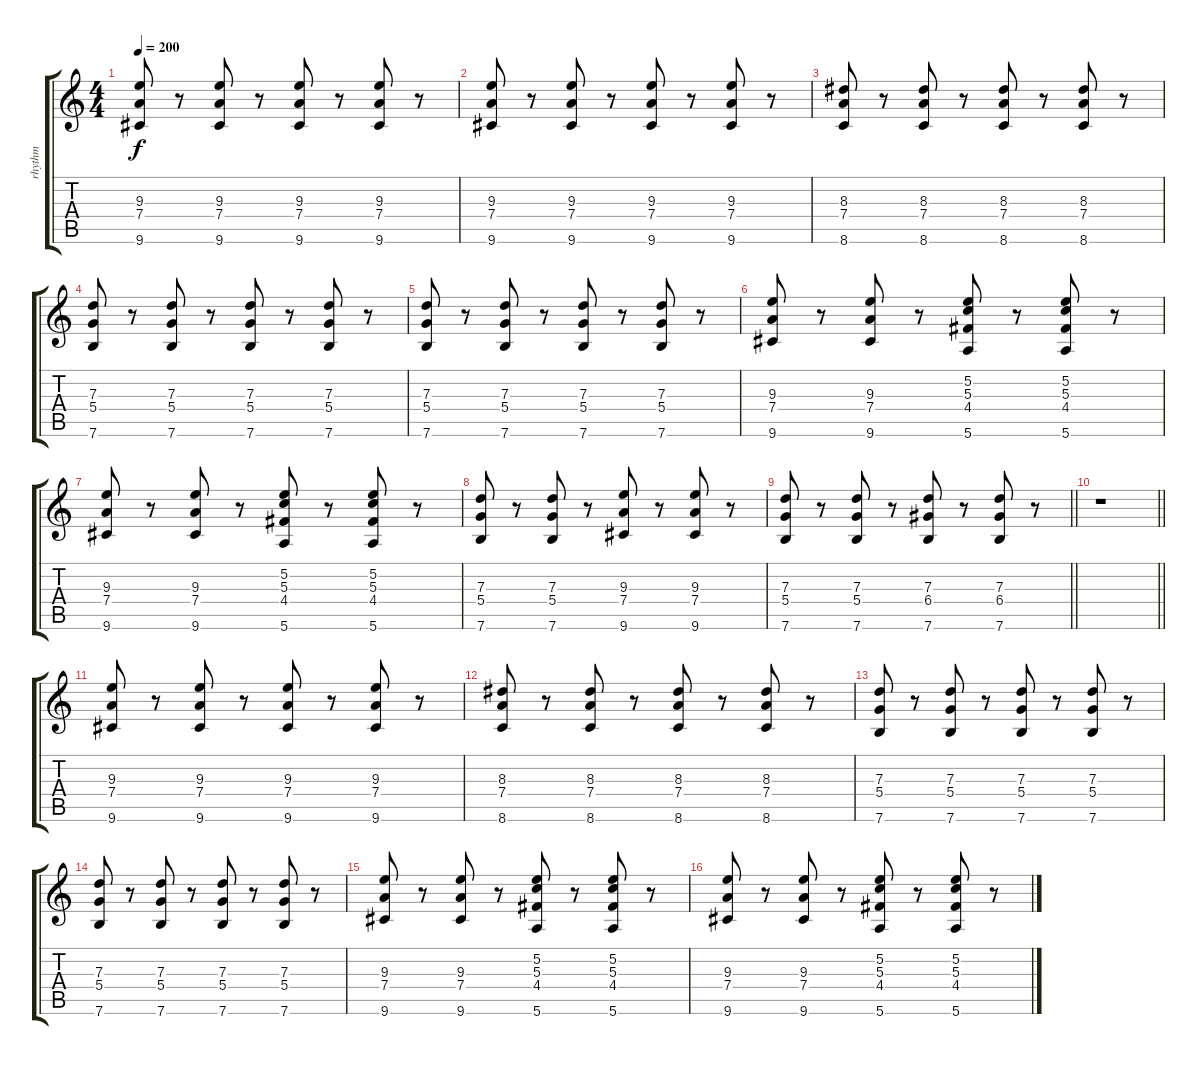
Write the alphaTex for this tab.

\track ("rhythm" "rhythm") {instrument acousticguitarnylon}
\staff {score tabs}
\tuning (E4 B3 G3 D3 A2 E2) {hide}
\ts (4 4)
\tempo 200
\clef g2
\ks c
(9.3 7.4 9.6).8{dy f} r.8 (9.3 7.4 9.6).8 r.8 (9.3 7.4 9.6).8 r.8 (9.3 7.4 9.6).8 r.8 |
(9.3 7.4 9.6).8 r.8 (9.3 7.4 9.6).8 r.8 (9.3 7.4 9.6).8 r.8 (9.3 7.4 9.6).8 r.8 |
(8.3 7.4 8.6).8 r.8 (8.3 7.4 8.6).8 r.8 (8.3 7.4 8.6).8 r.8 (8.3 7.4 8.6).8 r.8 |
(7.3 5.4 7.6).8 r.8 (7.3 5.4 7.6).8 r.8 (7.3 5.4 7.6).8 r.8 (7.3 5.4 7.6).8 r.8 |
(7.3 5.4 7.6).8 r.8 (7.3 5.4 7.6).8 r.8 (7.3 5.4 7.6).8 r.8 (7.3 5.4 7.6).8 r.8 |
(9.3 7.4 9.6).8 r.8 (9.3 7.4 9.6).8 r.8 (5.2 5.3 4.4 5.6).8 r.8 (5.2 5.3 4.4 5.6).8 r.8 |
(9.3 7.4 9.6).8 r.8 (9.3 7.4 9.6).8 r.8 (5.2 5.3 4.4 5.6).8 r.8 (5.2 5.3 4.4 5.6).8 r.8 |
(7.3 5.4 7.6).8 r.8 (7.3 5.4 7.6).8 r.8 (9.3 7.4 9.6).8 r.8 (9.3 7.4 9.6).8 r.8 |
\barLineRight lightlight
(7.3 5.4 7.6).8 r.8 (7.3 5.4 7.6).8 r.8 (7.3 6.4 7.6).8 r.8 (7.3 6.4 7.6).8 r.8 |
\barLineRight lightlight
r.1 |
(9.3 7.4 9.6).8 r.8 (9.3 7.4 9.6).8 r.8 (9.3 7.4 9.6).8 r.8 (9.3 7.4 9.6).8 r.8 |
(8.3 7.4 8.6).8 r.8 (8.3 7.4 8.6).8 r.8 (8.3 7.4 8.6).8 r.8 (8.3 7.4 8.6).8 r.8 |
(7.3 5.4 7.6).8 r.8 (7.3 5.4 7.6).8 r.8 (7.3 5.4 7.6).8 r.8 (7.3 5.4 7.6).8 r.8 |
(7.3 5.4 7.6).8 r.8 (7.3 5.4 7.6).8 r.8 (7.3 5.4 7.6).8 r.8 (7.3 5.4 7.6).8 r.8 |
(9.3 7.4 9.6).8 r.8 (9.3 7.4 9.6).8 r.8 (5.2 5.3 4.4 5.6).8 r.8 (5.2 5.3 4.4 5.6).8 r.8 |
(9.3 7.4 9.6).8 r.8 (9.3 7.4 9.6).8 r.8 (5.2 5.3 4.4 5.6).8 r.8 (5.2 5.3 4.4 5.6).8 r.8
